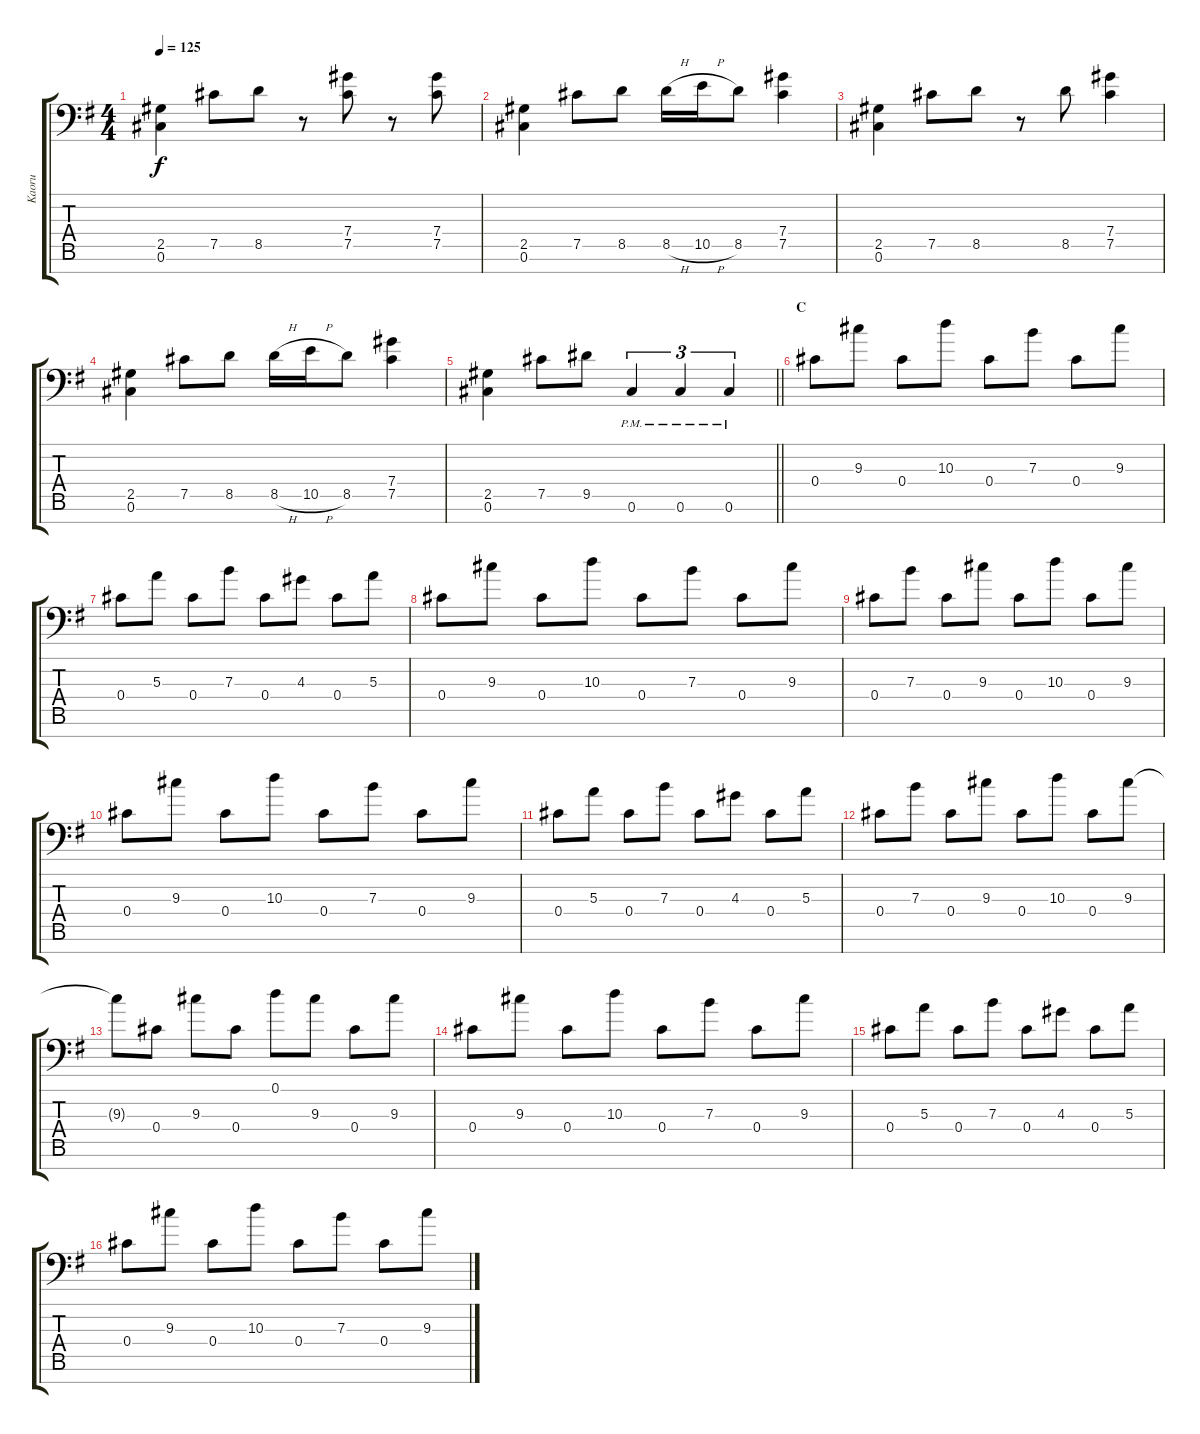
\track ("Kaoru" "Kaoru") {instrument electricguitarclean}
\staff {score tabs}
\tuning (D4 Ab3 E3 Db3 Gb2 Db2 Ab1) {hide}
\ts (4 4)
\tempo 125
\clef f4
\ks g
(2.5 0.6).4{dy f} 7.5.8 8.5.8 r.8 (7.4 7.5).8 r.8 (7.4 7.5).8 |
(2.5 0.6).4 7.5.8 8.5.8 8.5{h}.16 10.5{h}.16 8.5.8 (7.4 7.5).4 |
(2.5 0.6).4 7.5.8 8.5.8 r.8 8.5.8 (7.4 7.5).4 |
(2.5 0.6).4 7.5.8 8.5.8 8.5{h}.16 10.5{h}.16 8.5.8 (7.4 7.5).4 |
\barLineRight lightlight
(2.5 0.6).4 7.5.8 9.5.8 0.6{pm}.4{tu (3 2)} 0.6{pm}.4{tu (3 2)} 0.6{pm}.4{tu (3 2)} |
\section ("" "C")
0.4.8 9.3.8 0.4.8 10.3.8 0.4.8 7.3.8 0.4.8 9.3.8 |
0.4.8 5.3.8 0.4.8 7.3.8 0.4.8 4.3.8 0.4.8 5.3.8 |
0.4.8 9.3.8 0.4.8 10.3.8 0.4.8 7.3.8 0.4.8 9.3.8 |
0.4.8 7.3.8 0.4.8 9.3.8 0.4.8 10.3.8 0.4.8 9.3.8 |
0.4.8 9.3.8 0.4.8 10.3.8 0.4.8 7.3.8 0.4.8 9.3.8 |
0.4.8 5.3.8 0.4.8 7.3.8 0.4.8 4.3.8 0.4.8 5.3.8 |
0.4.8 7.3.8 0.4.8 9.3.8 0.4.8 10.3.8 0.4.8 9.3.8 |
9.3{t}.8 0.4.8 9.3.8 0.4.8 0.1.8 9.3.8 0.4.8 9.3.8 |
0.4.8 9.3.8 0.4.8 10.3.8 0.4.8 7.3.8 0.4.8 9.3.8 |
0.4.8 5.3.8 0.4.8 7.3.8 0.4.8 4.3.8 0.4.8 5.3.8 |
0.4.8 9.3.8 0.4.8 10.3.8 0.4.8 7.3.8 0.4.8 9.3.8
